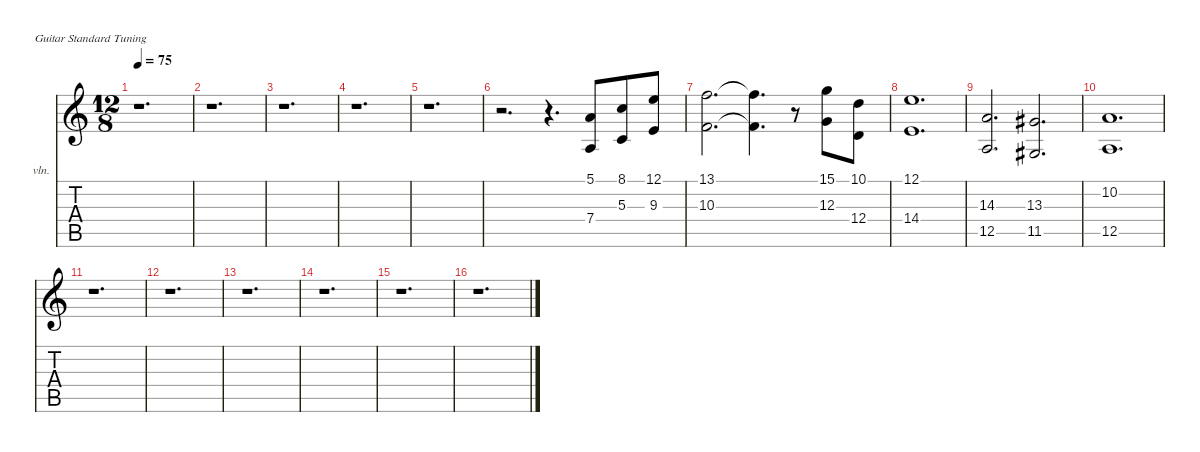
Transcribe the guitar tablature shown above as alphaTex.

\defaultSystemsLayout 4
\hideDynamics
\bracketExtendMode nobrackets
\firstSystemTrackNameOrientation horizontal
\otherSystemsTrackNameOrientation horizontal
\track ("Keyboard 2" "vln.") {instrument stringensemble1}
\staff {score tabs}
\tuning (E4 B3 G3 D3 A2 E2)
\ts (12 8)
\tempo 75
\clef g2
\ks c
r.1{d dy mp beam Down} |
r.1{d beam Down} |
r.1{d beam Down} |
r.1{d beam Down} |
r.1{d beam Down} |
r.2{d beam Down} r.4{d beam Down} (5.1 7.4).8{beam Up} (8.1 5.3).8{beam Up} (12.1 9.3).8{beam Up} |
(13.1 10.3).2{d beam Down} (13.1{t} 10.3{t}).4{d dy f beam Down} r.8{beam Down} (15.1 12.3).8{dy mp beam Down} (10.1 12.4).8{beam Down} |
(12.1 14.4).1{d beam Up} |
(14.3 12.5).2{d beam Up} (13.3{acc #} 11.5{acc #}).2{d beam Up} |
(10.2 12.5).1{d beam Up} |
r.1{d beam Down} |
r.1{d beam Down} |
r.1{d beam Down} |
r.1{d beam Down} |
r.1{d beam Down} |
r.1{d beam Down}
